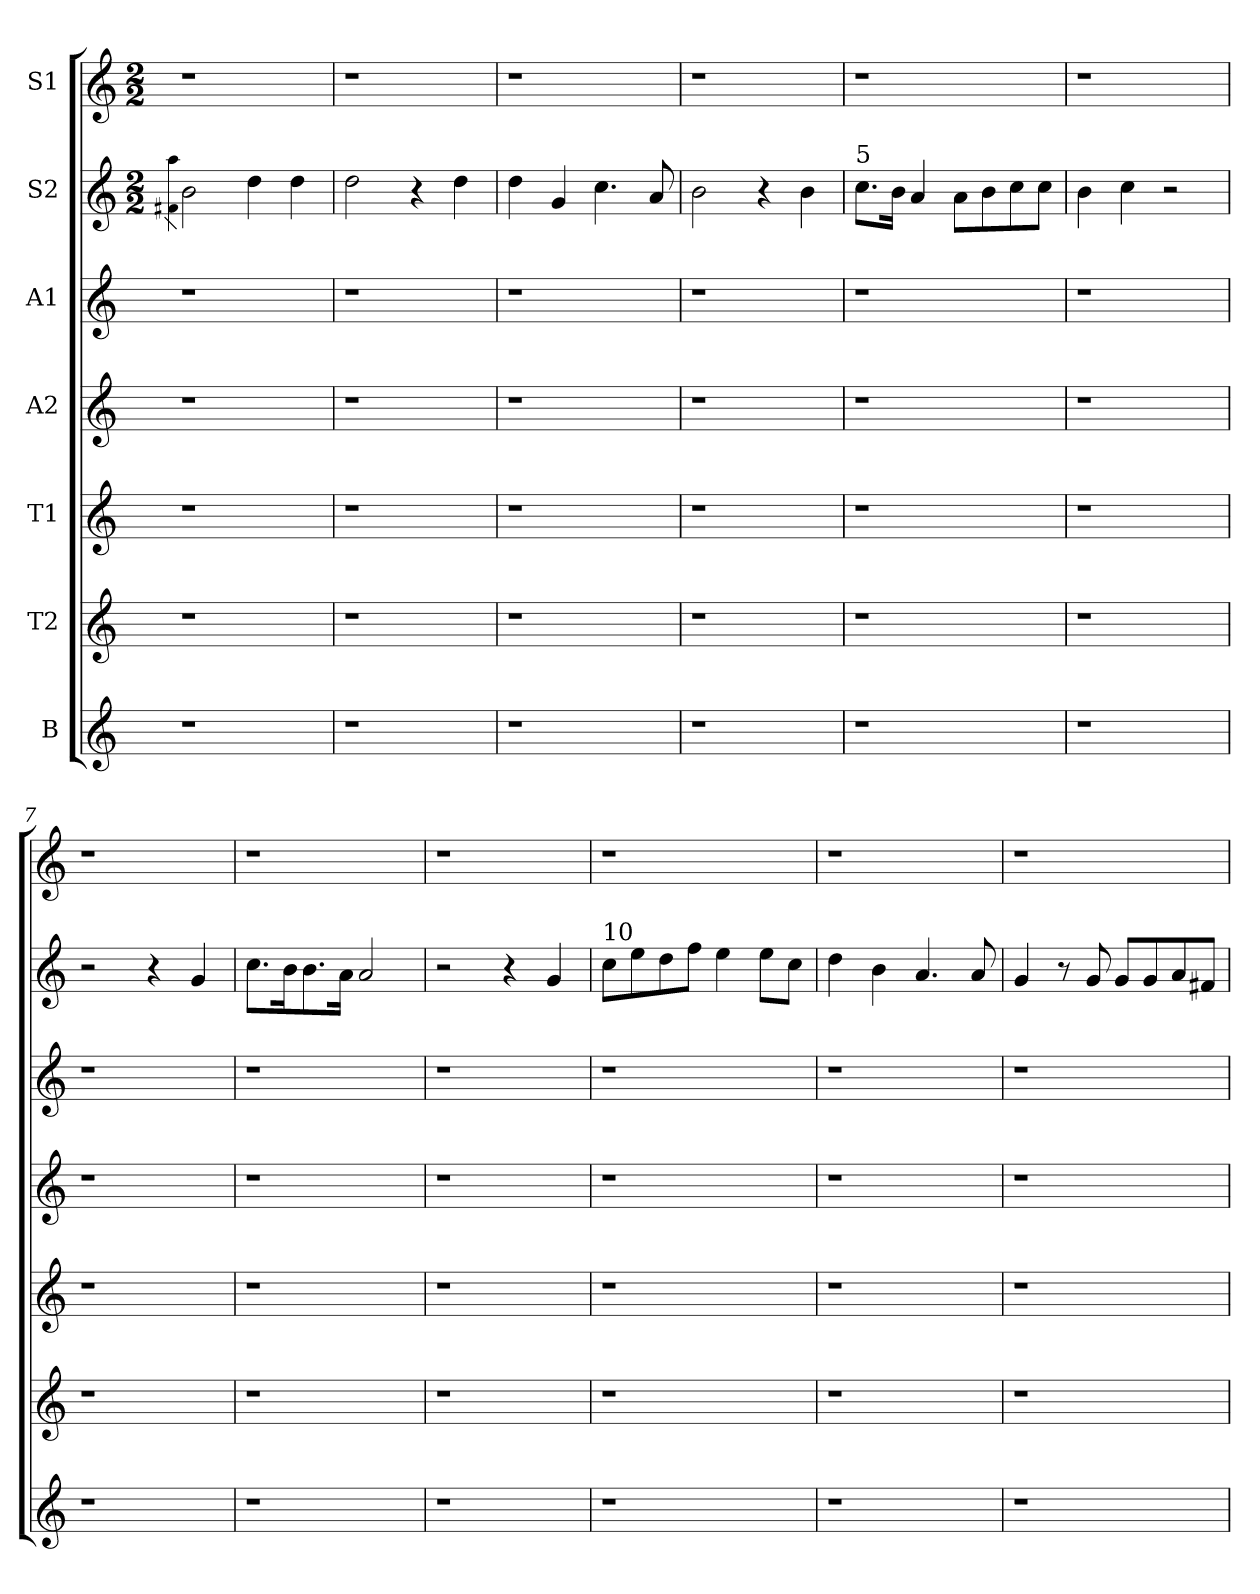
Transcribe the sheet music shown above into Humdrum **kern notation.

**kern	**kern	**kern	**kern	**kern	**kern	**kern
*part7	*part6	*part5	*part4	*part3	*part2	*part1
*staff7	*staff6	*staff5	*staff4	*staff3	*staff2	*staff1
*I"B	*I"T2	*I"T1	*I"A2	*I"A1	*I"S2	*I"S1
*clefG2	*clefG2	*clefG2	*clefG2	*clefG2	*clefG2	*clefG2
*ITrd-7c-12	*ITrd-7c-12	*ITrd-7c-12	*ITrd-7c-12	*ITrd-7c-12	*ITrd-7c-12	*ITrd-7c-12
*k[]	*k[]	*k[]	*k[]	*k[]	*k[]	*k[]
*	*	*	*	*	*M2/2	*M2/2
=1	=1	=1	=1	=1	=1	=1
.	.	.	.	.	4qff#X 4qaaa	.
1r	1r	1r	1r	1r	2bb\	1r
.	.	.	.	.	4ddd\	.
.	.	.	.	.	4ddd\	.
=2	=2	=2	=2	=2	=2	=2
1r	1r	1r	1r	1r	2ddd\	1r
.	.	.	.	.	4r	.
.	.	.	.	.	4ddd\	.
=3	=3	=3	=3	=3	=3	=3
1r	1r	1r	1r	1r	4ddd\	1r
.	.	.	.	.	4gg/	.
.	.	.	.	.	4.ccc\	.
.	.	.	.	.	8aa/	.
=4	=4	=4	=4	=4	=4	=4
1r	1r	1r	1r	1r	2bb\	1r
.	.	.	.	.	4r	.
.	.	.	.	.	4bb\	.
=5	=5	=5	=5	=5	=5	=5
!	!	!	!	!	!LO:TX:a:t=5	!
1r	1r	1r	1r	1r	8.ccc\L	1r
.	.	.	.	.	16bb\Jk	.
.	.	.	.	.	4aa/	.
.	.	.	.	.	8aa\L	.
.	.	.	.	.	8bb\	.
.	.	.	.	.	8ccc\	.
.	.	.	.	.	8ccc\J	.
=6	=6	=6	=6	=6	=6	=6
1r	1r	1r	1r	1r	4bb\	1r
.	.	.	.	.	4ccc\	.
.	.	.	.	.	2r	.
!!LO:LB:g=z
=7	=7	=7	=7	=7	=7	=7
1r	1r	1r	1r	1r	2r	1r
.	.	.	.	.	4r	.
.	.	.	.	.	4gg/	.
=8	=8	=8	=8	=8	=8	=8
1r	1r	1r	1r	1r	8.ccc\L	1r
.	.	.	.	.	16bb\K	.
.	.	.	.	.	8.bb\	.
.	.	.	.	.	16aa\Jk	.
.	.	.	.	.	2aa/	.
=9	=9	=9	=9	=9	=9	=9
1r	1r	1r	1r	1r	2r	1r
.	.	.	.	.	4r	.
.	.	.	.	.	4gg/	.
=10	=10	=10	=10	=10	=10	=10
!	!	!	!	!	!LO:TX:a:t=10	!
1r	1r	1r	1r	1r	8ccc\L	1r
.	.	.	.	.	8eee\	.
.	.	.	.	.	8ddd\	.
.	.	.	.	.	8fff\J	.
.	.	.	.	.	4eee\	.
.	.	.	.	.	8eee\L	.
.	.	.	.	.	8ccc\J	.
=11	=11	=11	=11	=11	=11	=11
1r	1r	1r	1r	1r	4ddd\	1r
.	.	.	.	.	4bb\	.
.	.	.	.	.	4.aa/	.
.	.	.	.	.	8aa/	.
=12	=12	=12	=12	=12	=12	=12
1r	1r	1r	1r	1r	4gg/	1r
.	.	.	.	.	8r	.
.	.	.	.	.	8gg/	.
.	.	.	.	.	8gg/L	.
.	.	.	.	.	8gg/	.
.	.	.	.	.	8aa/	.
.	.	.	.	.	8ff#X/J	.
=	=	=	=	=	=	=
*-	*-	*-	*-	*-	*-	*-
